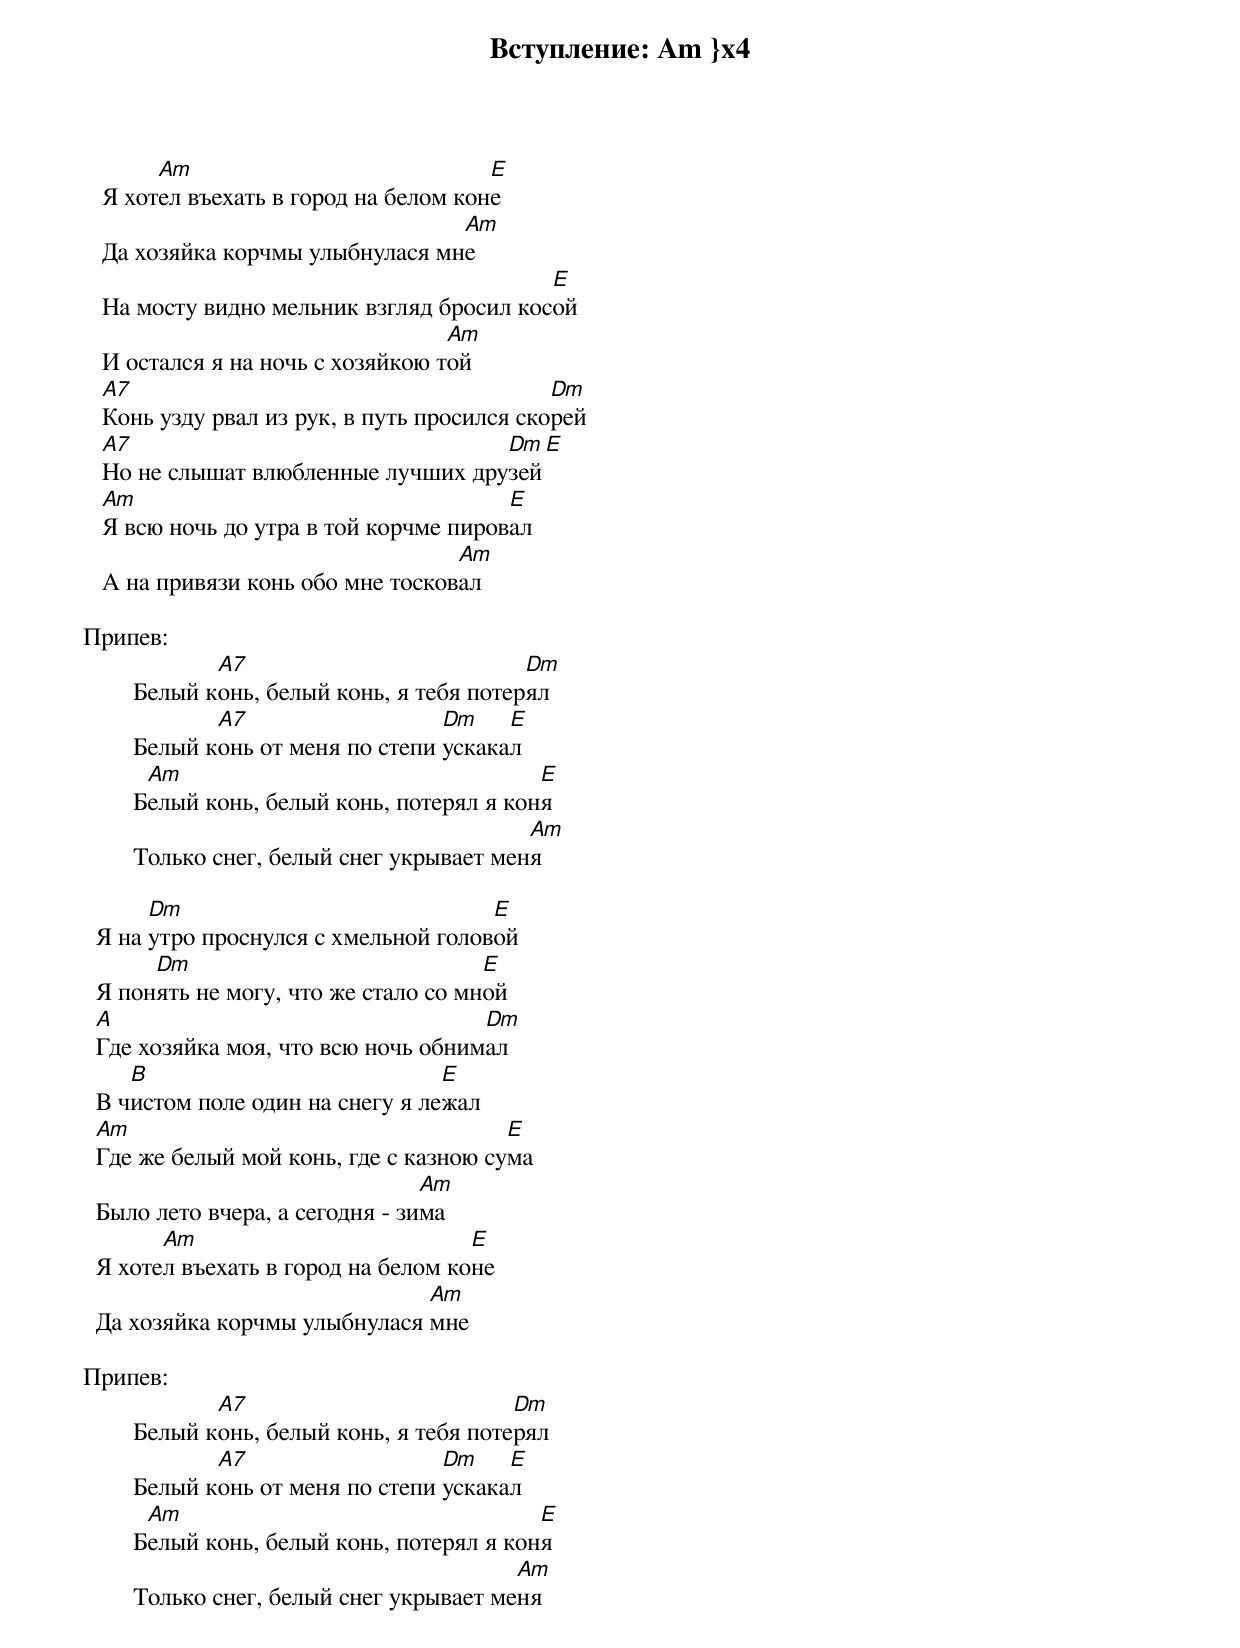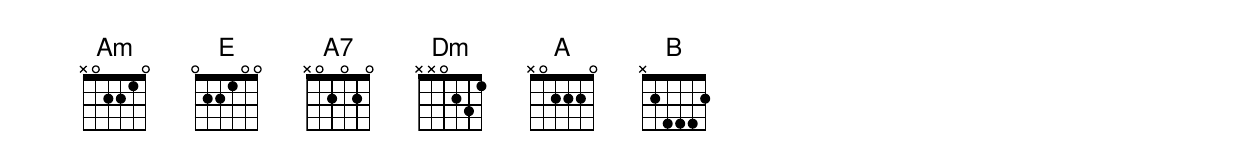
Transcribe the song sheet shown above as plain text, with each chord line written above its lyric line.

Вступление: Am }x4

        Am                             E
   Я хотел въехать в город на белом коне
                                  Am
   Да хозяйка корчмы улыбнулася мне
                                           E
   На мосту видно мельник взгляд бросил косой
                                   Am
   И остался я на ночь с хозяйкою той
   A7                                        Dm
   Конь узду рвал из рук, в путь просился скорей
   A7                                Dm E
   Но не слышат влюбленные лучших друзей
   Am                                   E
   Я всю ночь до утра в той корчме пировал
                                   Am
   А на привязи конь обо мне тосковал

Припев:
	       A7                           Dm
	Белый конь, белый конь, я тебя потерял
	       A7                   Dm    E
	Белый конь от меня по степи ускакал
	 Am                                  E
	Белый конь, белый конь, потерял я коня
	                                    Am
	Только снег, белый снег укрывает меня

       Dm                             E
  Я на утро проснулся с хмельной головой
       Dm                             E
  Я понять не могу, что же стало со мной
  A                                  Dm
  Где хозяйка моя, что всю ночь обнимал
     B                            E
  В чистом поле один на снегу я лежал
  Am                                    E
  Где же белый мой конь, где с казною сума
                                 Am
  Было лето вчера, а сегодня - зима
        Am                           E
  Я хотел въехать в город на белом коне
                               Am
  Да хозяйка корчмы улыбнулася мне

Припев:
	       A7                          Dm
	Белый конь, белый конь, я тебя потерял
	       A7                   Dm    E
	Белый конь от меня по степи ускакал
	 Am                                  E
	Белый конь, белый конь, потерял я коня
	                                   Am
	Только снег, белый снег укрывает меня
